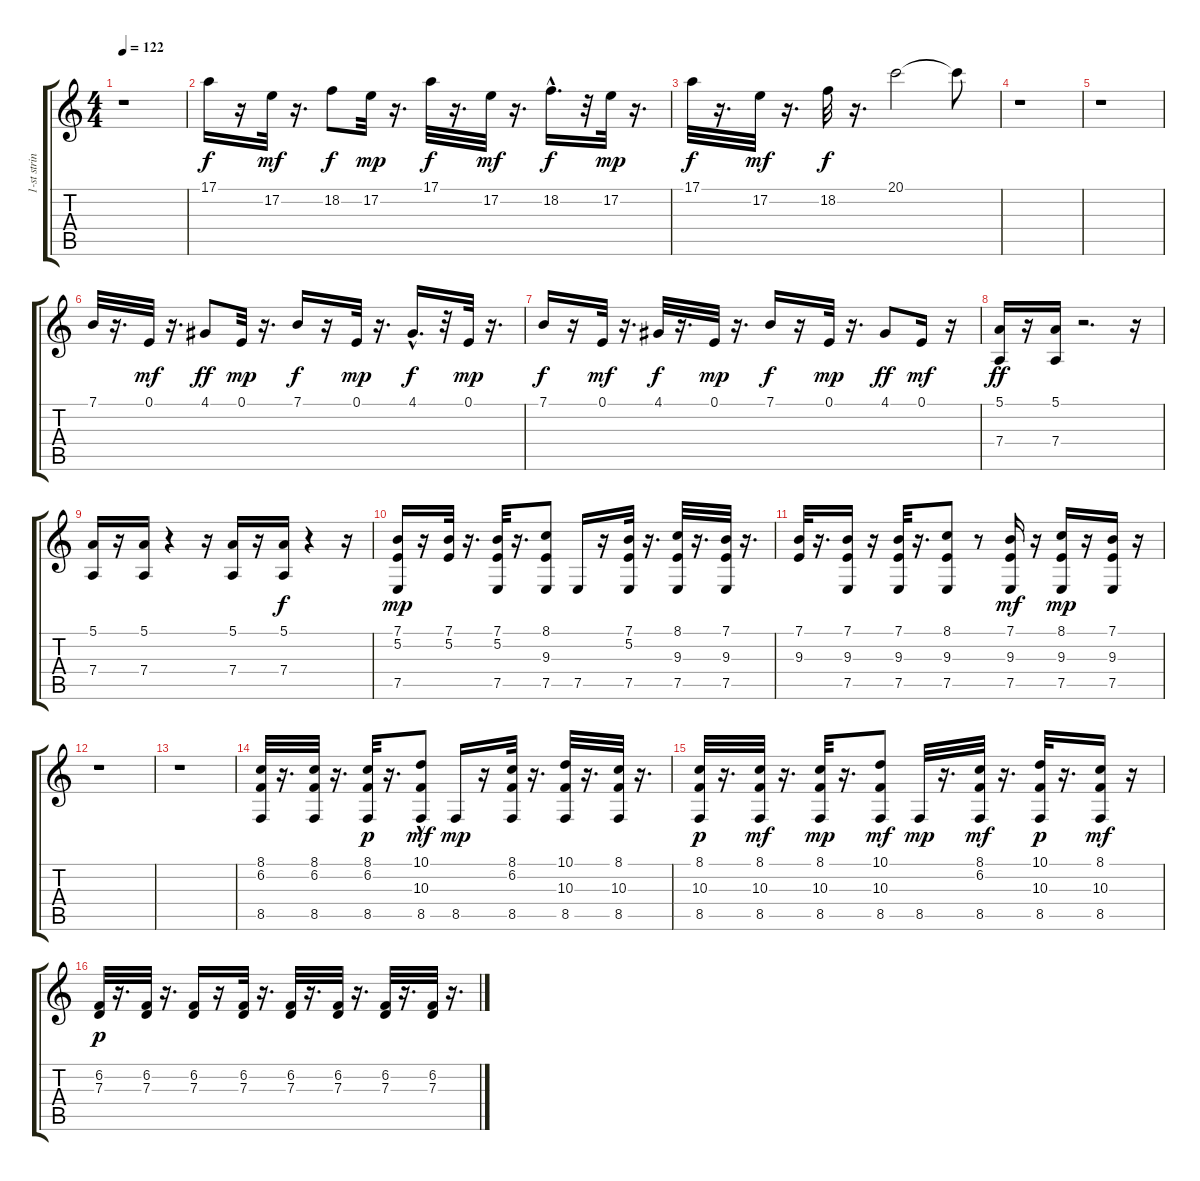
\track ("1-st strings" "1-st strin") {instrument stringensemble1}
\staff {score tabs}
\tuning (E4 B3 G3 D3 A2 E2) {hide}
\ts (4 4)
\tempo 122
\clef g2
\ks c
r.1{dy f} |
17.1.16 r.16 17.2.32{dy mf} r.16{d} 18.2.8{dy f} 17.2.32{dy mp} r.16{d} 17.1.32{dy f} r.16{d} 17.2.32{dy mf} r.16{d} 18.2{hac}.16{d dy f} r.32 17.2.32{dy mp} r.16{d} |
17.1.32{dy f} r.16{d} 17.2.32{dy mf} r.16{d} 18.2.32{dy f} r.16{d} 20.1.2 20.1{t}.8 |
r.1 |
r.1 |
7.1.32 r.16{d} 0.1.32{dy mf} r.16{d} 4.1.8{dy ff} 0.1.32{dy mp} r.16{d} 7.1.16{dy f} r.16 0.1.32{dy mp} r.16{d} 4.1{hac}.16{d dy f} r.32 0.1.32{dy mp} r.16{d} |
7.1.16{dy f} r.16 0.1.32{dy mf} r.16{d} 4.1.32{dy f} r.16{d} 0.1.32{dy mp} r.16{d} 7.1.16{dy f} r.16 0.1.32{dy mp} r.16{d} 4.1.8{dy ff} 0.1.16{dy mf} r.16 |
(5.1 7.4).16{dy ff} r.16 (5.1 7.4).16 r.2{d} r.16 |
(5.1 7.4).16 r.16 (5.1 7.4).16 r.4 r.16 (5.1 7.4).16 r.16 (5.1 7.4).16{dy f} r.4 r.16 |
(7.1 5.2 7.5).16{dy mp} r.16 (7.1 5.2).32 r.16{d} (7.1 5.2 7.5).32 r.16{d} (8.1 9.3 7.5).8 7.5.16 r.16 (7.1 5.2 7.5).32 r.16{d} (8.1 9.3 7.5).32 r.16{d} (7.1 9.3 7.5).32 r.16{d} |
(7.1 9.3).32 r.16{d} (7.1 9.3 7.5).16 r.16 (7.1 9.3 7.5).32 r.16{d} (8.1 9.3 7.5).8 r.8 (7.1 9.3 7.5).16{dy mf} r.16 (8.1 9.3 7.5).16{dy mp} r.16 (7.1 9.3 7.5).16 r.16 |
r.1 |
r.1 |
(8.1 6.2 8.5).32 r.16{d} (8.1 6.2 8.5).32 r.16{d} (8.1 6.2 8.5).32{dy p} r.16{d} (10.1 10.3 8.5{hac}).8{dy mf} 8.5.16{dy mp} r.16 (8.1 6.2 8.5).32 r.16{d} (10.1 10.3 8.5).32 r.16{d} (8.1 10.3 8.5).32 r.16{d} |
(8.1 10.3 8.5).32{dy p} r.16{d} (8.1 10.3 8.5).32{dy mf} r.16{d} (8.1 10.3 8.5).32{dy mp} r.16{d} (10.1 10.3 8.5).8{dy mf} 8.5.32{dy mp} r.16{d} (8.1 6.2 8.5).32{dy mf} r.16{d} (10.1 10.3 8.5).32{dy p} r.16{d} (8.1 10.3 8.5).16{dy mf} r.16 |
(6.2 7.3).32{dy p} r.16{d} (6.2 7.3).32 r.16{d} (6.2 7.3).16 r.16 (6.2 7.3).32 r.16{d} (6.2 7.3).32 r.16{d} (6.2 7.3).32 r.16{d} (6.2 7.3).32 r.16{d} (6.2 7.3).32 r.16{d}
